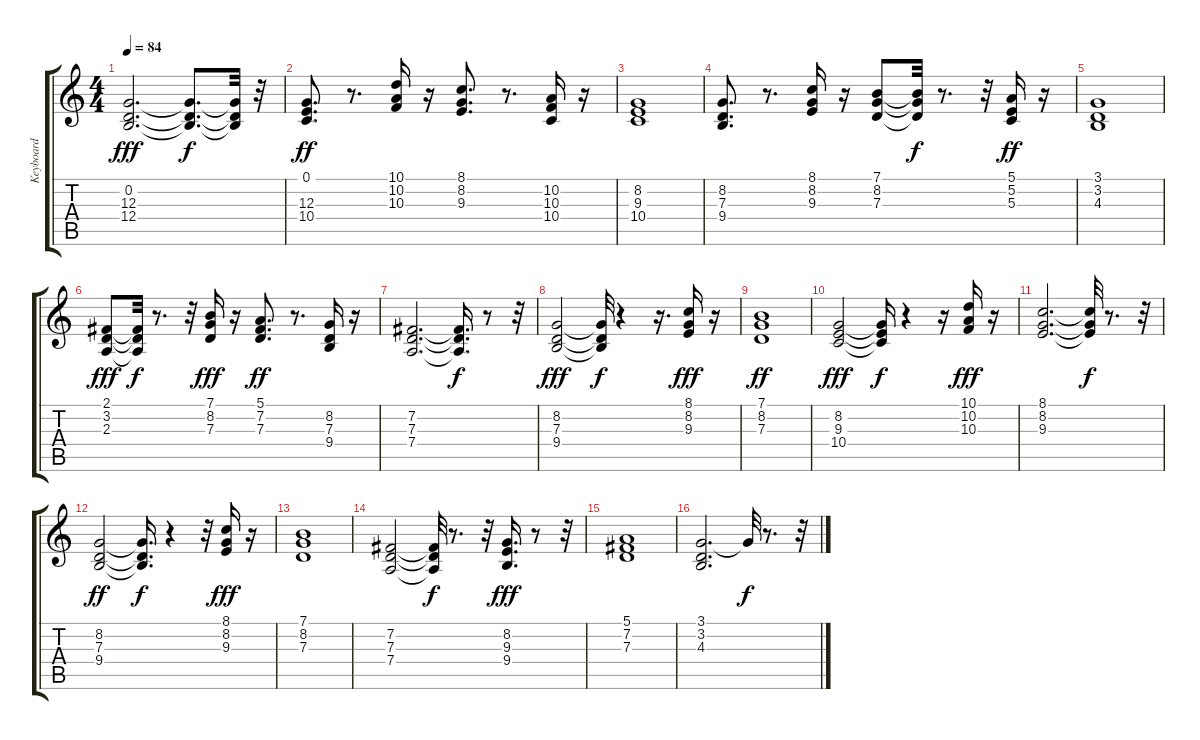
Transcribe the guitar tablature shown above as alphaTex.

\track ("Keyboard" "Keyboard") {instrument electricpiano2}
\staff {score tabs}
\tuning (E4 B3 G3 D3 A2 E2) {hide}
\ts (4 4)
\tempo 84
\clef g2
\ks c
(0.2 12.3 12.4).2{d dy fff} (0.2{t} 12.3{t} 12.4{t}).8{d dy f} (0.2{t} 12.3{t} 12.4{t}).32 r.32 |
(0.1 12.3 10.4).8{d dy ff} r.8{d} (10.1 10.2 10.3).16 r.16 (8.1 8.2 9.3).8{d} r.8{d} (10.2 10.3 10.4).16 r.16 |
(8.2 9.3 10.4).1 |
(8.2 7.3 9.4).8{d} r.8{d} (8.1 8.2 9.3).16 r.16 (7.1 8.2 7.3).8 (7.1{t} 8.2{t} 7.3{t}).32{dy f} r.8{d} r.32 (5.1 5.2 5.3).16{dy ff} r.16 |
(3.1 3.2 4.3).1 |
(2.1 3.2 2.3).8{dy fff} (2.1{t} 3.2{t} 2.3{t}).32{dy f} r.8{d} r.32 (7.1 8.2 7.3).16{dy fff} r.16 (5.1 7.2 7.3).8{d dy ff} r.8{d} (8.2 7.3 9.4).16 r.16 |
(7.2 7.3 7.4).2{d} (7.2{t} 7.3{t} 7.4{t}).16{d dy f} r.8 r.32 |
(8.2 7.3 9.4).2{dy fff} (8.2{t} 7.3{t} 9.4{t}).32{dy f} r.4 r.16{d} (8.1 8.2 9.3).16{dy fff} r.16 |
(7.1 8.2 7.3).1{dy ff} |
(8.2 9.3 10.4).2{dy fff} (8.2{t} 9.3{t} 10.4{t}).16{dy f} r.4 r.16 (10.1 10.2 10.3).16{dy fff} r.16 |
(8.1 8.2 9.3).2{d} (8.1{t} 8.2{t} 9.3{t}).32{dy f} r.8{d} r.32 |
(8.2 7.3 9.4).2{dy ff} (8.2{t} 7.3{t} 9.4{t}).16{d dy f} r.4 r.32 (8.1 8.2 9.3).16{dy fff} r.16 |
(7.1 8.2 7.3).1 |
(7.2 7.3 7.4).2 (7.2{t} 7.3{t} 7.4{t}).32{dy f} r.8{d} r.32 (8.2 9.3 9.4).16{d dy fff} r.8 r.32 |
(5.1 7.2 7.3).1 |
(3.1 3.2 4.3).2{d} 3.1{t}.32{dy f} r.8{d} r.32
